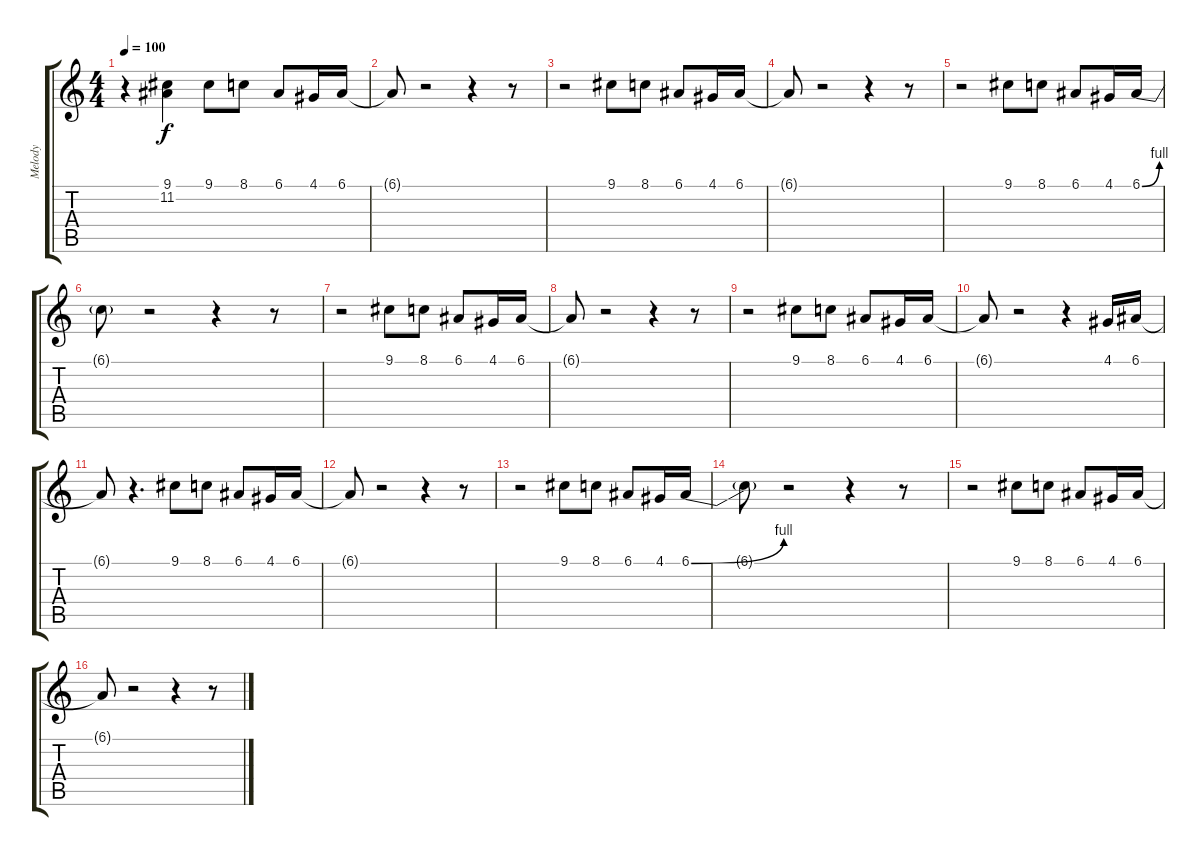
\track ("Melody" "Melody") {instrument flute}
\staff {score tabs}
\tuning (E4 B3 G3 D3 A2 E2) {hide}
\ts (4 4)
\tempo 100
\clef g2
\ks c
r.4{dy f} (9.1 11.2).4 9.1.8 8.1.8 6.1.8 4.1.16 6.1.16 |
6.1{t}.8 r.2 r.4 r.8 |
r.2 9.1.8 8.1.8 6.1.8 4.1.16 6.1.16 |
6.1{t}.8 r.2 r.4 r.8 |
r.2 9.1.8 8.1.8 6.1.8 4.1.16 6.1{be (bend 0 0 60 4)}.16 |
6.1{t}.8 r.2 r.4 r.8 |
r.2 9.1.8 8.1.8 6.1.8 4.1.16 6.1.16 |
6.1{t}.8 r.2 r.4 r.8 |
r.2 9.1.8 8.1.8 6.1.8 4.1.16 6.1.16 |
6.1{t}.8 r.2 r.4 4.1.16 6.1.16 |
6.1{t}.8 r.4{d} 9.1.8 8.1.8 6.1.8 4.1.16 6.1.16 |
6.1{t}.8 r.2 r.4 r.8 |
r.2 9.1.8 8.1.8 6.1.8 4.1.16 6.1{be (bend 0 0 60 4)}.16 |
6.1{t}.8 r.2 r.4 r.8 |
r.2 9.1.8 8.1.8 6.1.8 4.1.16 6.1.16 |
6.1{t}.8 r.2 r.4 r.8
